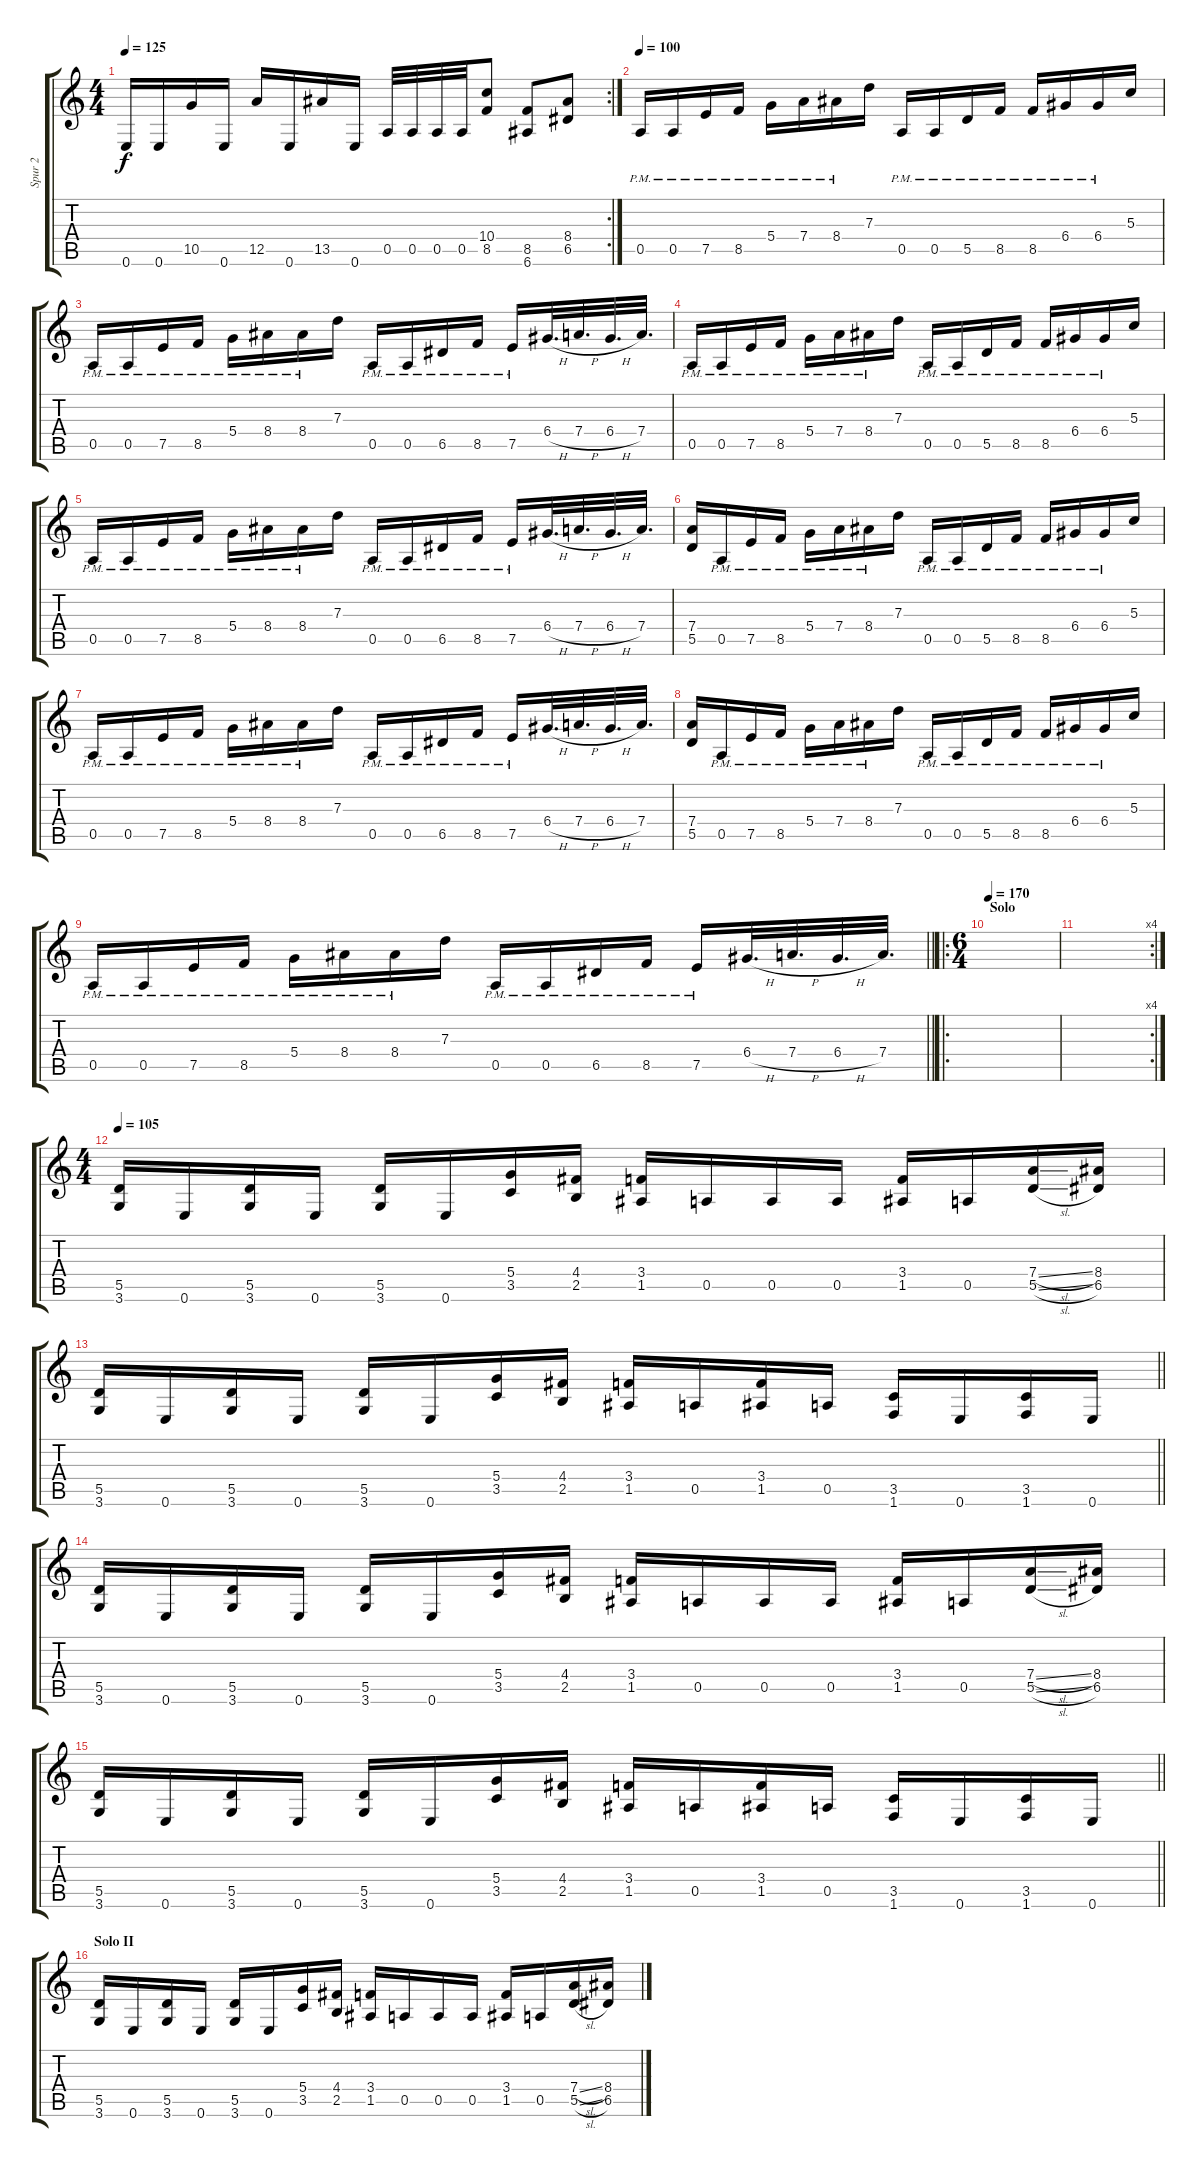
\track ("Spur 2" "Spur 2") {instrument distortionguitar}
\staff {score tabs}
\tuning (E4 B3 G3 D3 A2 E2) {hide}
\rc 2
\ts (4 4)
\tempo 125
\clef g2
\ks c
0.6.16{dy f} 0.6.16 10.5.16 0.6.16 12.5.16 0.6.16 13.5.16 0.6.16 0.5.32 0.5.32 0.5.32 0.5.32 (10.4 8.5).8 (8.5 6.6).8 (8.4 6.5).8 |
\tempo 100
0.5{pm}.16 0.5{pm}.16 7.5{pm}.16 8.5{pm}.16 5.4{pm}.16 7.4{pm}.16 8.4{pm}.16 7.3.16 0.5{pm}.16 0.5{pm}.16 5.5{pm}.16 8.5{pm}.16 8.5{pm}.16 6.4{pm}.16 6.4{pm}.16 5.3.16 |
0.5{pm}.16 0.5{pm}.16 7.5{pm}.16 8.5{pm}.16 5.4{pm}.16 8.4{pm}.16 8.4{pm}.16 7.3.16 0.5{pm}.16 0.5{pm}.16 6.5{pm}.16 8.5{pm}.16 7.5{pm}.16 6.4{h}.32{d} 7.4{h}.32{d} 6.4{h}.32{d} 7.4.32{d} |
0.5{pm}.16 0.5{pm}.16 7.5{pm}.16 8.5{pm}.16 5.4{pm}.16 7.4{pm}.16 8.4{pm}.16 7.3.16 0.5{pm}.16 0.5{pm}.16 5.5{pm}.16 8.5{pm}.16 8.5{pm}.16 6.4{pm}.16 6.4{pm}.16 5.3.16 |
0.5{pm}.16 0.5{pm}.16 7.5{pm}.16 8.5{pm}.16 5.4{pm}.16 8.4{pm}.16 8.4{pm}.16 7.3.16 0.5{pm}.16 0.5{pm}.16 6.5{pm}.16 8.5{pm}.16 7.5{pm}.16 6.4{h}.32{d} 7.4{h}.32{d} 6.4{h}.32{d} 7.4.32{d} |
(7.4 5.5).16 0.5{pm}.16 7.5{pm}.16 8.5{pm}.16 5.4{pm}.16 7.4{pm}.16 8.4{pm}.16 7.3.16 0.5{pm}.16 0.5{pm}.16 5.5{pm}.16 8.5{pm}.16 8.5{pm}.16 6.4{pm}.16 6.4{pm}.16 5.3.16 |
0.5{pm}.16 0.5{pm}.16 7.5{pm}.16 8.5{pm}.16 5.4{pm}.16 8.4{pm}.16 8.4{pm}.16 7.3.16 0.5{pm}.16 0.5{pm}.16 6.5{pm}.16 8.5{pm}.16 7.5{pm}.16 6.4{h}.32{d} 7.4{h}.32{d} 6.4{h}.32{d} 7.4.32{d} |
(7.4 5.5).16 0.5{pm}.16 7.5{pm}.16 8.5{pm}.16 5.4{pm}.16 7.4{pm}.16 8.4{pm}.16 7.3.16 0.5{pm}.16 0.5{pm}.16 5.5{pm}.16 8.5{pm}.16 8.5{pm}.16 6.4{pm}.16 6.4{pm}.16 5.3.16 |
\barLineRight lightlight
0.5{pm}.16 0.5{pm}.16 7.5{pm}.16 8.5{pm}.16 5.4{pm}.16 8.4{pm}.16 8.4{pm}.16 7.3.16 0.5{pm}.16 0.5{pm}.16 6.5{pm}.16 8.5{pm}.16 7.5{pm}.16 6.4{h}.32{d} 7.4{h}.32{d} 6.4{h}.32{d} 7.4.32{d} |
\ro
\ts (6 4)
\section ("" "Solo")
\tempo 170
|
\rc 4
|
\ts (4 4)
\tempo 105
(5.5 3.6).16 0.6.16 (5.5 3.6).16 0.6.16 (5.5 3.6).16 0.6.16 (5.4 3.5).16 (4.4 2.5).16 (3.4 1.5).16 0.5.16 0.5.16 0.5.16 (3.4 1.5).16 0.5.16 (7.4{sl} 5.5{sl}).16 (8.4 6.5).16 |
\barLineRight lightlight
(5.5 3.6).16 0.6.16 (5.5 3.6).16 0.6.16 (5.5 3.6).16 0.6.16 (5.4 3.5).16 (4.4 2.5).16 (3.4 1.5).16 0.5.16 (3.4 1.5).16 0.5.16 (3.5 1.6).16 0.6.16 (3.5 1.6).16 0.6.16 |
(5.5 3.6).16 0.6.16 (5.5 3.6).16 0.6.16 (5.5 3.6).16 0.6.16 (5.4 3.5).16 (4.4 2.5).16 (3.4 1.5).16 0.5.16 0.5.16 0.5.16 (3.4 1.5).16 0.5.16 (7.4{sl} 5.5{sl}).16 (8.4 6.5).16 |
\barLineRight lightlight
(5.5 3.6).16 0.6.16 (5.5 3.6).16 0.6.16 (5.5 3.6).16 0.6.16 (5.4 3.5).16 (4.4 2.5).16 (3.4 1.5).16 0.5.16 (3.4 1.5).16 0.5.16 (3.5 1.6).16 0.6.16 (3.5 1.6).16 0.6.16 |
\section ("" "Solo II")
(5.5 3.6).16 0.6.16 (5.5 3.6).16 0.6.16 (5.5 3.6).16 0.6.16 (5.4 3.5).16 (4.4 2.5).16 (3.4 1.5).16 0.5.16 0.5.16 0.5.16 (3.4 1.5).16 0.5.16 (7.4{sl} 5.5{sl}).16 (8.4 6.5).16
